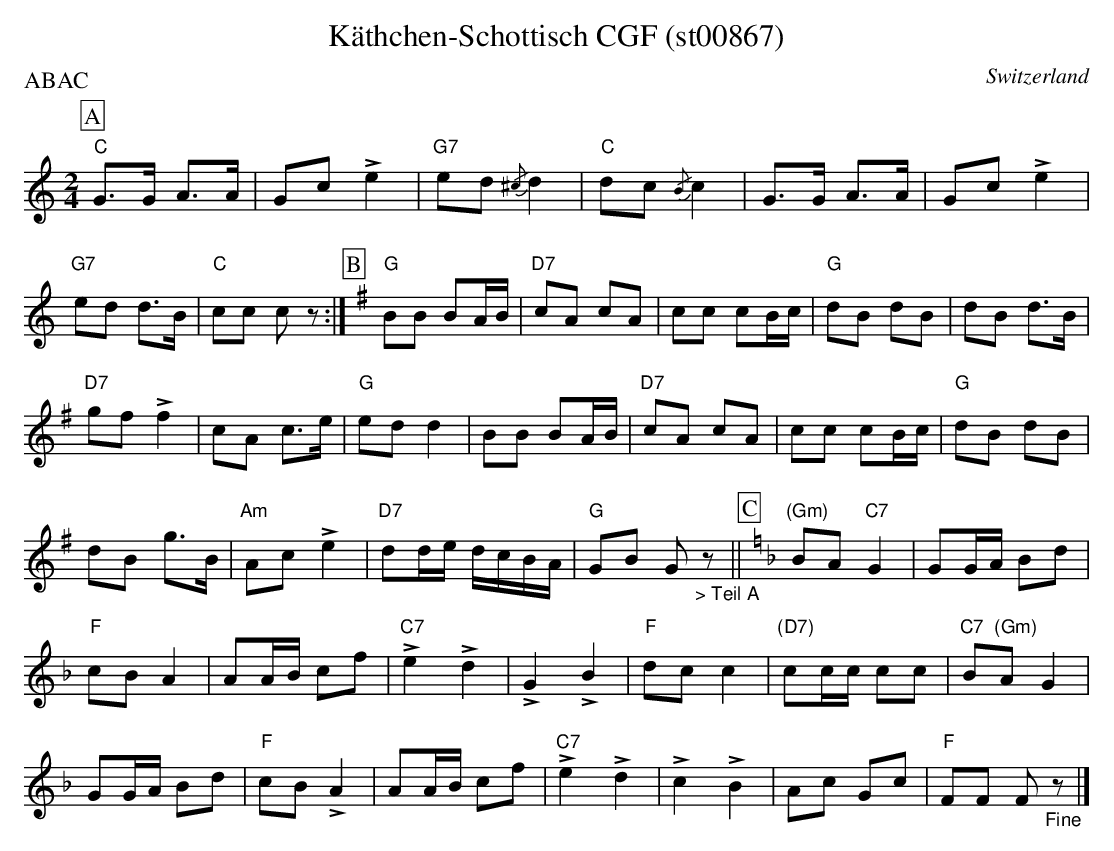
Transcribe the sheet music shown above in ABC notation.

X:1
T: Käthchen-Schottisch CGF (st00867)
P:ABAC
O:Switzerland
M:2/4
L:1/8
K:C major
[P:A]"C"G>G A>A | Gc +>+e2 | "G7"ed {/^c}d2 | "C"dc {/B}c2 |  G>G A>A | Gc +>+e2 |
"G7"ed d>B | "C"cc cz :|[P:B] [K:G] "G"BB BA/B/ | "D7"cA cA | cc cB/c/ | "G"dB dB | dB d>B |
"D7"gf +>+f2 | cA c>e | "G"ed d2 | BB BA/B/ | "D7"cA cA | cc cB/c/ | "G"dB dB |
dB g>B | "Am"Ac +>+e2 | "D7"dd/e/ d/c/B/A/ | "G"GB G"_> Teil A"z ||[P:C] [K:F] "(Gm)"BA "C7"G2 | GG/A/ Bd |
"F"cB A2 | AA/B/ cf | "C7"+>+e2+>+d2 | +>+G2+>+B2 | "F"dc c2 | "(D7)"cc/c/ cc | "C7"B"(Gm)"A G2 |
GG/A/ Bd | "F"cB +>+A2 | AA/B/ cf | "C7"+>+e2+>+d2 | +>+c2+>+B2 | Ac Gc | "F"FF F"_Fine"z |]
